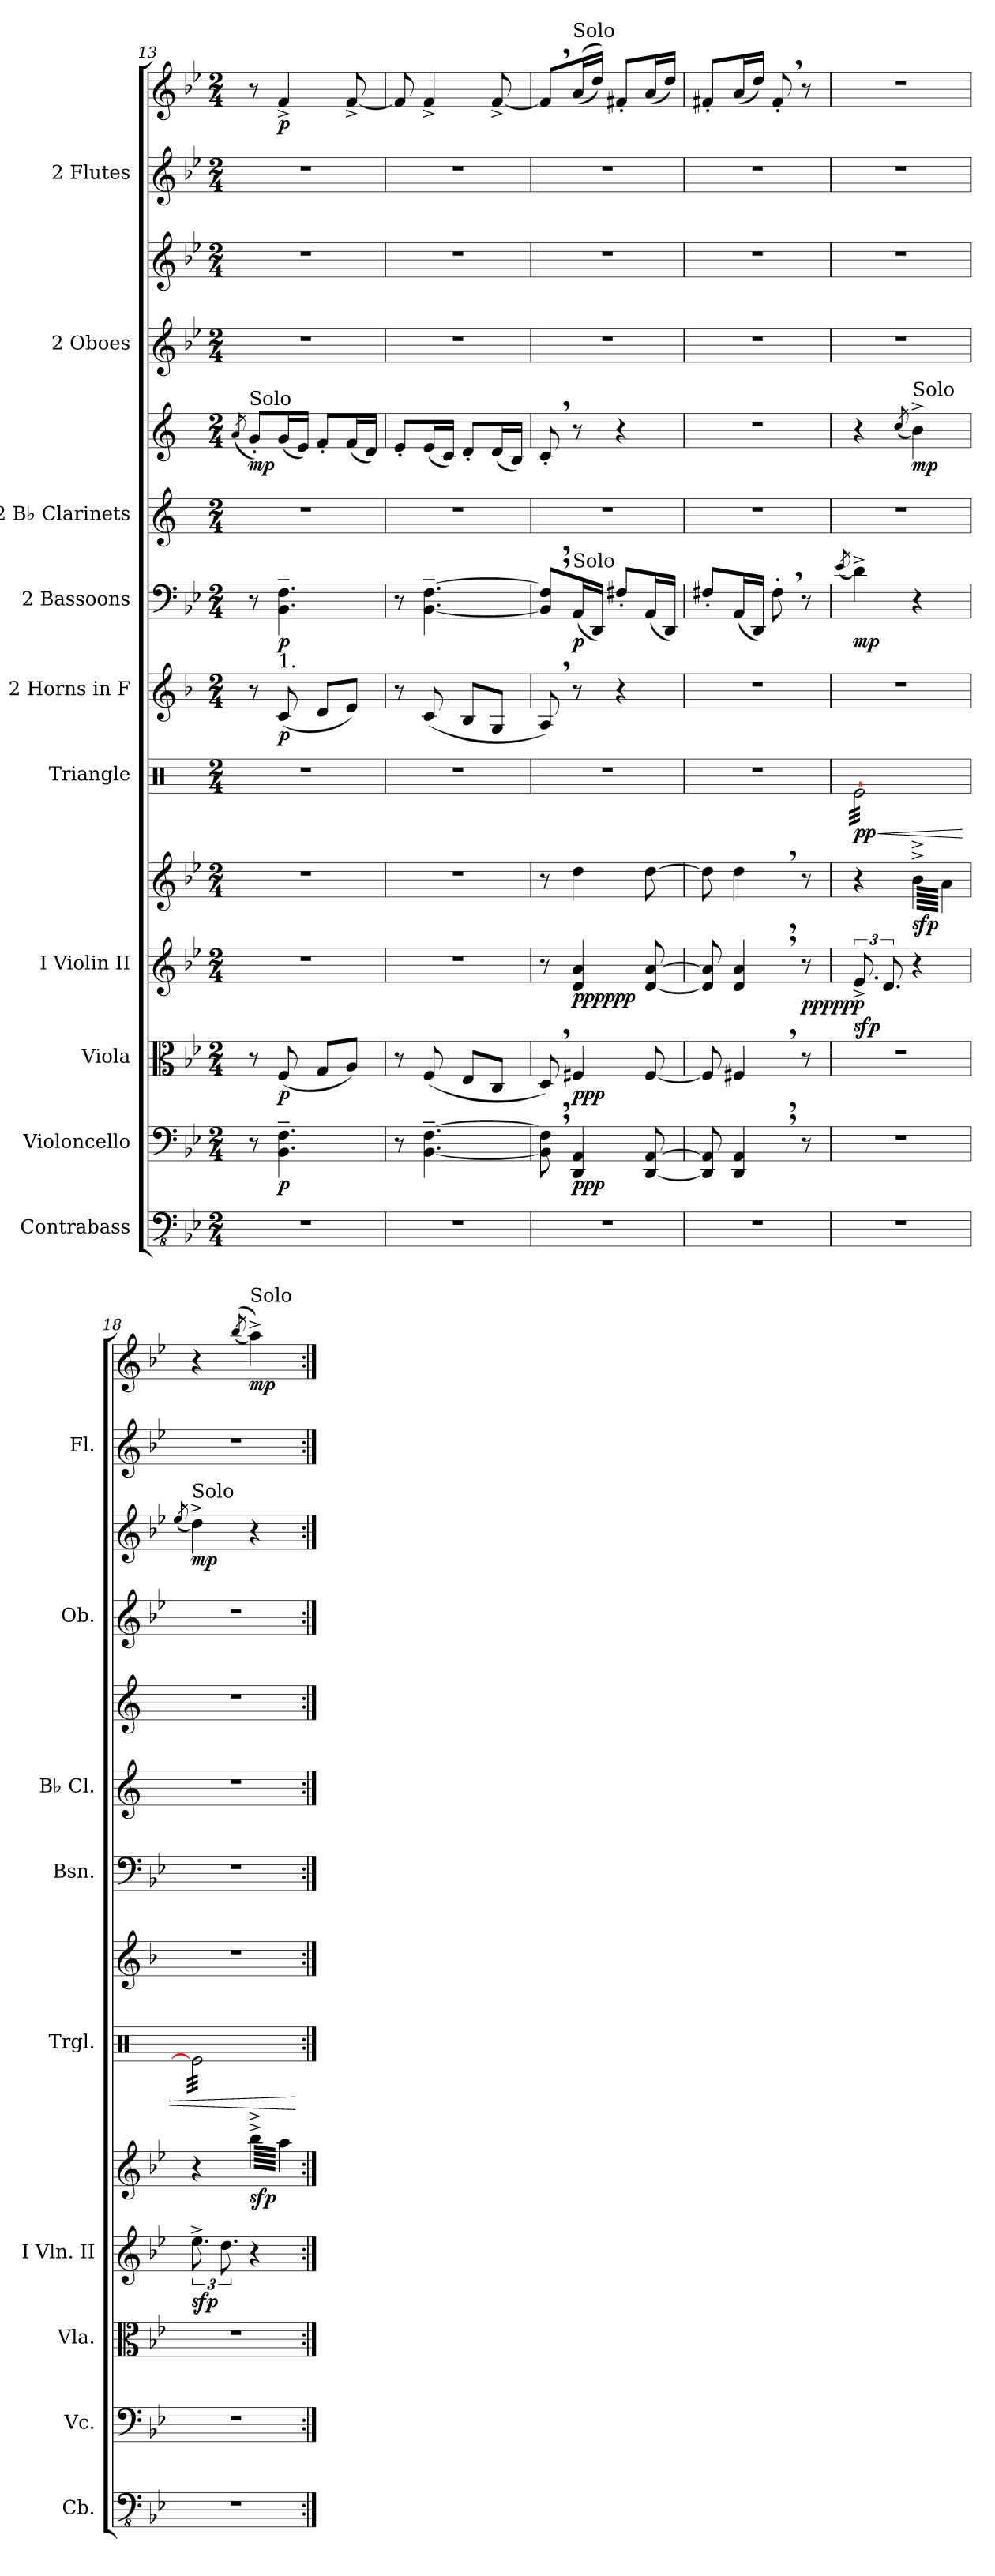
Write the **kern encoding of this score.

**kern	**kern	**dynam	**kern	**dynam	**kern	**kern	**dynam	**kern	**dynam	**kern	**dynam	**kern	**dynam	**kern	**kern	**dynam	**kern	**kern	**dynam	**kern	**kern	**dynam
*part10	*part9	*part9	*part8	*part8	*part7	*part7	*part7	*part6	*part6	*part5	*part5	*part4	*part4	*part3	*part3	*part3	*part2	*part2	*part2	*part1	*part1	*part1
*staff14	*staff13	*staff13	*staff12	*staff12	*staff11	*staff10	*staff10/11	*staff9	*staff9	*staff8	*staff8	*staff7	*staff7	*staff6	*staff5	*staff5/6	*staff4	*staff3	*staff3/4	*staff2	*staff1	*staff1/2
*I"Contrabass	*I"Violoncello	*	*I"Viola	*	*I"I  Violin  II	*	*	*I"Triangle	*	*I"2 Horns in F	*	*I"2 Bassoons	*	*I"2 B♭ Clarinets	*	*	*I"2 Oboes	*	*	*I"2 Flutes	*	*
*I'Cb.	*I'Vc.	*	*I'Vla.	*	*I'I  Vln.  II	*	*	*I'Trgl.	*	*	*	*I'Bsn.	*	*I'B♭ Cl.	*	*	*I'Ob.	*	*	*I'Fl.	*	*
*clefFv4	*clefF4	*	*clefC3	*	*clefG2	*clefG2	*	*clefX	*	*clefG2	*	*clefF4	*	*clefG2	*clefG2	*	*clefG2	*clefG2	*	*clefG2	*clefG2	*
*	*	*	*	*	*	*	*	*	*	*ITrd4c7	*	*	*	*ITrd1c2	*ITrd1c2	*	*	*	*	*	*	*
*k[b-e-]	*k[b-e-]	*	*k[b-e-]	*	*k[b-e-]	*k[b-e-]	*	*k[]	*	*k[b-e-]	*	*k[b-e-]	*	*k[b-e-]	*k[b-e-]	*	*k[b-e-]	*k[b-e-]	*	*k[b-e-]	*k[b-e-]	*
*M2/4	*M2/4	*	*M2/4	*	*M2/4	*M2/4	*	*M2/4	*	*M2/4	*	*M2/4	*	*M2/4	*M2/4	*	*M2/4	*M2/4	*	*M2/4	*M2/4	*
=13	=13	=13	=13	=13	=13	=13	=13	=13	=13	=13	=13	=13	=13	=13	=13	=13	=13	=13	=13	=13	=13	=13
.	.	.	.	.	.	.	.	.	.	.	.	.	.	.	(<8qg/	.	.	.	.	.	.	.
!	!	!	!	!	!	!	!	!	!	!	!	!	!	!	!LO:TX:a:t=Solo	!	!	!	!	!	!	!
!	!	!	!	!	!	!	!	!	!	!	!	!	!	!	!	!LO:DY:b	!	!	!	!	!	!
2r	8r	.	8r	.	2r	2r	.	2r	.	8r	.	8r	.	2r	8f'/L)	mp	2r	2r	.	2r	8r	.
!	!	!	!	!	!	!	!	!	!	!LO:TX:a:t=1.	!	!	!	!	!	!	!	!	!	!	!	!
!	!	!LO:DY:b	!	!LO:DY:b	!	!	!	!	!	!	!LO:DY:b	!	!LO:DY:b	!	!	!	!	!	!	!	!	!LO:DY:b
.	4.BB-\~ 4.F\~	p	(<8F/	p	.	.	.	.	.	(<8F/	p	4.BB-\~ 4.F\~	p	.	(<16f/L	.	.	.	.	.	4f^/	p
.	.	.	.	.	.	.	.	.	.	.	.	.	.	.	16d/JJ)	.	.	.	.	.	.	.
.	.	.	8G/L	.	.	.	.	.	.	8G/L	.	.	.	.	8e-'/L	.	.	.	.	.	.	.
.	.	.	8A/J)	.	.	.	.	.	.	8A/J)	.	.	.	.	(<16e-/L	.	.	.	.	.	[8f^/	.
.	.	.	.	.	.	.	.	.	.	.	.	.	.	.	16c/JJ)	.	.	.	.	.	.	.
=14	=14	=14	=14	=14	=14	=14	=14	=14	=14	=14	=14	=14	=14	=14	=14	=14	=14	=14	=14	=14	=14	=14
2r	8r	.	8r	.	2r	2r	.	2r	.	8r	.	8r	.	2r	8d'/L	.	2r	2r	.	2r	8f/]	.
.	[4.BB-\~ [4.F\~	.	(<8F/	.	.	.	.	.	.	(<8F/	.	[4.BB-\~ [4.F\~	.	.	(<16d/L	.	.	.	.	.	4f^/	.
.	.	.	.	.	.	.	.	.	.	.	.	.	.	.	16B-/JJ)	.	.	.	.	.	.	.
.	.	.	8E-/L	.	.	.	.	.	.	8E-/L	.	.	.	.	8c'/L	.	.	.	.	.	.	.
.	.	.	8C/J	.	.	.	.	.	.	8C/J	.	.	.	.	(<16c/L	.	.	.	.	.	[8f^/	.
.	.	.	.	.	.	.	.	.	.	.	.	.	.	.	16A/JJ)	.	.	.	.	.	.	.
=15	=15	=15	=15	=15	=15	=15	=15	=15	=15	=15	=15	=15	=15	=15	=15	=15	=15	=15	=15	=15	=15	=15
2r	8BB-\], 8F\],	.	8D,/)	.	8r	8r	.	2r	.	8D,/)	.	8BB-/], 8F/],L	.	2r	8B-',/	.	2r	2r	.	2r	8f,/L]	.
!	!	!	!	!	!	!	!	!	!	!	!	!	!	!	!	!	!	!	!	!	!LO:TX:a:t=Solo	!
!	!	!	!	!	!	!	!	!	!	!	!	!LO:TX:a:t=Solo	!	!	!	!	!	!	!	!	!	!
!	!	!LO:DY:b	!	!LO:DY:b	!	!	!LO:DY:b=2	!	!	!	!	!	!	!	!	!	!	!	!	!	!	!
!	!	!	!	!	!	!	!LO:DY:n=1:b	!	!	!	!	!	!LO:DY:b	!	!	!	!	!	!	!	!	!
.	4DD/ 4AA/	ppp	4F#X/	ppp	4d/ 4a/	4dd\	ppp ppp	.	.	8r	.	(<16AA/L	p	.	8r	.	.	.	.	.	(<(<16a/L	.
.	.	.	.	.	.	.	.	.	.	.	.	16DD/JJ)	.	.	.	.	.	.	.	.	16dd/JJ))	.
.	.	.	.	.	.	.	.	.	.	4r	.	8F#X'/L	.	.	4r	.	.	.	.	.	8f#X'/L	.
.	[8DD/ [8AA/	.	[8F#/	.	[8d/ [8a/	[8dd\	.	.	.	.	.	(<16AA/L	.	.	.	.	.	.	.	.	(<16a/L	.
.	.	.	.	.	.	.	.	.	.	.	.	16DD/JJ)	.	.	.	.	.	.	.	.	16dd/JJ)	.
=16	=16	=16	=16	=16	=16	=16	=16	=16	=16	=16	=16	=16	=16	=16	=16	=16	=16	=16	=16	=16	=16	=16
2r	8DD/] 8AA/]	.	8F#/]	.	8d/] 8a/]	8dd\]	.	2r	.	2r	.	8F#X'/L	.	2r	2r	.	2r	2r	.	2r	8f#X'/L	.
.	4DD/, 4AA/,	.	4F#X,/	.	4d/, 4a/,	4dd,\	.	.	.	.	.	(<16AA/L	.	.	.	.	.	.	.	.	(<16a/L	.
.	.	.	.	.	.	.	.	.	.	.	.	16DD/JJ)	.	.	.	.	.	.	.	.	16dd/JJ)	.
.	.	.	.	.	.	.	.	.	.	.	.	8F#',\	.	.	.	.	.	.	.	.	8f#',/	.
!	!	!	!	!	!	!	!LO:DY:b=2	!	!	!	!	!	!	!	!	!	!	!	!	!	!	!
!	!	!	!	!	!	!	!LO:DY:n=1:b=2	!	!	!	!	!	!	!	!	!	!	!	!	!	!	!
!	!	!	!	!	!	!	!LO:DY:n=2:b	!	!	!	!	!	!	!	!	!	!	!	!	!	!	!
.	8r	.	8r	.	8r	8r	pp pp pp	.	.	.	.	8r	.	.	.	.	.	.	.	.	8r	.
=17	=17	=17	=17	=17	=17	=17	=17	=17	=17	=17	=17	=17	=17	=17	=17	=17	=17	=17	=17	=17	=17	=17
.	.	.	.	.	.	.	.	.	.	.	.	(<8qe-/	.	.	.	.	.	.	.	.	.	.
!	!	!	!	!	!	!	!LO:DY:b=2	!	!LO:HP:b	!	!	!	!	!	!	!	!	!	!	!	!	!
!	!	!	!	!	!	!	!	!	!LO:DY:n=1:b	!	!	!	!LO:DY:b	!	!	!	!	!	!	!	!	!
*	*	*	*	*	*	*	*	*tremolo	*	*	*	*	*	*	*	*	*	*	*	*	*	*
2r	2r	.	2r	.	12.e-^/	4r	sfp	[32Re\LLL	< pp	2r	.	4d^\)	mp	2r	4r	.	2r	2r	.	2r	2r	.
.	.	.	.	.	.	.	.	32Re\	.	.	.	.	.	.	.	.	.	.	.	.	.	.
.	.	.	.	.	.	.	.	32Re\	.	.	.	.	.	.	.	.	.	.	.	.	.	.
.	.	.	.	.	.	.	.	32Re\	.	.	.	.	.	.	.	.	.	.	.	.	.	.
.	.	.	.	.	12.d/	.	.	32Re\	.	.	.	.	.	.	.	.	.	.	.	.	.	.
.	.	.	.	.	.	.	.	32Re\	.	.	.	.	.	.	.	.	.	.	.	.	.	.
.	.	.	.	.	.	.	.	32Re\	.	.	.	.	.	.	.	.	.	.	.	.	.	.
.	.	.	.	.	.	.	.	32Re\	.	.	.	.	.	.	.	.	.	.	.	.	.	.
.	.	.	.	.	.	.	.	.	.	.	.	.	.	.	(<8qb-/	.	.	.	.	.	.	.
!	!	!	!	!	!	!	!	!	!	!	!	!	!	!	!LO:TX:a:t=Solo	!	!	!	!	!	!	!
!	!	!	!	!	!	!	!LO:DY:b	!	!	!	!	!	!	!	!	!LO:DY:b	!	!	!	!	!	!
*	*	*	*	*	*	*tremolo	*	*	*	*	*	*	*	*	*	*	*	*	*	*	*	*
.	.	.	.	.	4r	64b-^\LLLL	sfp	32Re\	.	.	.	4r	.	.	4a^\)	mp	.	.	.	.	.	.
.	.	.	.	.	.	64a/	.	.	.	.	.	.	.	.	.	.	.	.	.	.	.	.
.	.	.	.	.	.	64b-^\	.	32Re\	.	.	.	.	.	.	.	.	.	.	.	.	.	.
.	.	.	.	.	.	64a/	.	.	.	.	.	.	.	.	.	.	.	.	.	.	.	.
.	.	.	.	.	.	64b-^\	.	32Re\	.	.	.	.	.	.	.	.	.	.	.	.	.	.
.	.	.	.	.	.	64a/	.	.	.	.	.	.	.	.	.	.	.	.	.	.	.	.
.	.	.	.	.	.	64b-^\	.	32Re\	.	.	.	.	.	.	.	.	.	.	.	.	.	.
.	.	.	.	.	.	64a/	.	.	.	.	.	.	.	.	.	.	.	.	.	.	.	.
.	.	.	.	.	.	64b-^\	.	32Re\	.	.	.	.	.	.	.	.	.	.	.	.	.	.
.	.	.	.	.	.	64a/	.	.	.	.	.	.	.	.	.	.	.	.	.	.	.	.
.	.	.	.	.	.	64b-^\	.	32Re\	.	.	.	.	.	.	.	.	.	.	.	.	.	.
.	.	.	.	.	.	64a/	.	.	.	.	.	.	.	.	.	.	.	.	.	.	.	.
.	.	.	.	.	.	64b-^\	.	32Re\	.	.	.	.	.	.	.	.	.	.	.	.	.	.
.	.	.	.	.	.	64a/	.	.	.	.	.	.	.	.	.	.	.	.	.	.	.	.
.	.	.	.	.	.	64b-^\	.	32Re\JJJ	.	.	.	.	.	.	.	.	.	.	.	.	.	.
.	.	.	.	.	.	64a/JJJJ	.	.	.	.	.	.	.	.	.	.	.	.	.	.	.	.
=18	=18	=18	=18	=18	=18	=18	=18	=18	=18	=18	=18	=18	=18	=18	=18	=18	=18	=18	=18	=18	=18	=18
.	.	.	.	.	.	.	.	.	.	.	.	.	.	.	.	.	.	(<8qee-/	.	.	.	.
!	!	!	!	!	!	!	!	!	!	!	!	!	!	!	!	!	!	!LO:TX:a:t=Solo	!	!	!	!
!	!	!	!	!	!	!	!LO:DY:b=2	!	!	!	!	!	!	!	!	!	!	!	!LO:DY:b	!	!	!
2r	2r	.	2r	.	12.ee-^\	4r	sfp	32Re\]LLL	.	2r	.	2r	.	2r	2r	.	2r	4dd^\)	mp	2r	4r	.
.	.	.	.	.	.	.	.	.	.	.	.	.	.	.	.	.	.	.	.	.	.	.
.	.	.	.	.	.	.	.	32Re\	.	.	.	.	.	.	.	.	.	.	.	.	.	.
.	.	.	.	.	.	.	.	.	.	.	.	.	.	.	.	.	.	.	.	.	.	.
.	.	.	.	.	.	.	.	32Re\	.	.	.	.	.	.	.	.	.	.	.	.	.	.
.	.	.	.	.	.	.	.	.	.	.	.	.	.	.	.	.	.	.	.	.	.	.
.	.	.	.	.	.	.	.	32Re\	.	.	.	.	.	.	.	.	.	.	.	.	.	.
.	.	.	.	.	.	.	.	.	.	.	.	.	.	.	.	.	.	.	.	.	.	.
.	.	.	.	.	12.dd\	.	.	32Re\	.	.	.	.	.	.	.	.	.	.	.	.	.	.
.	.	.	.	.	.	.	.	32Re\	.	.	.	.	.	.	.	.	.	.	.	.	.	.
.	.	.	.	.	.	.	.	32Re\	.	.	.	.	.	.	.	.	.	.	.	.	.	.
.	.	.	.	.	.	.	.	32Re\	.	.	.	.	.	.	.	.	.	.	.	.	.	.
.	.	.	.	.	.	.	.	.	.	.	.	.	.	.	.	.	.	.	.	.	(<(<8qbb-/	.
!	!	!	!	!	!	!	!	!	!	!	!	!	!	!	!	!	!	!	!	!	!LO:TX:a:t=Solo	!
!	!	!	!	!	!	!	!LO:DY:b	!	!	!	!	!	!	!	!	!	!	!	!	!	!	!LO:DY:b
.	.	.	.	.	4r	64bb-^\LLLL	sfp	32Re\	.	.	.	.	.	.	.	.	.	4r	.	.	4aa^\))	mp
.	.	.	.	.	.	64aa\	.	.	.	.	.	.	.	.	.	.	.	.	.	.	.	.
.	.	.	.	.	.	64bb-^\	.	32Re\	.	.	.	.	.	.	.	.	.	.	.	.	.	.
.	.	.	.	.	.	64aa\	.	.	.	.	.	.	.	.	.	.	.	.	.	.	.	.
.	.	.	.	.	.	64bb-^\	.	32Re\	.	.	.	.	.	.	.	.	.	.	.	.	.	.
.	.	.	.	.	.	64aa\	.	.	.	.	.	.	.	.	.	.	.	.	.	.	.	.
.	.	.	.	.	.	64bb-^\	.	32Re\	.	.	.	.	.	.	.	.	.	.	.	.	.	.
.	.	.	.	.	.	64aa\	.	.	.	.	.	.	.	.	.	.	.	.	.	.	.	.
.	.	.	.	.	.	64bb-^\	.	32Re\	.	.	.	.	.	.	.	.	.	.	.	.	.	.
.	.	.	.	.	.	64aa\	.	.	.	.	.	.	.	.	.	.	.	.	.	.	.	.
.	.	.	.	.	.	64bb-^\	.	32Re\	.	.	.	.	.	.	.	.	.	.	.	.	.	.
.	.	.	.	.	.	64aa\	.	.	.	.	.	.	.	.	.	.	.	.	.	.	.	.
.	.	.	.	.	.	64bb-^\	.	32Re\	.	.	.	.	.	.	.	.	.	.	.	.	.	.
.	.	.	.	.	.	64aa\	.	.	.	.	.	.	.	.	.	.	.	.	.	.	.	.
.	.	.	.	.	.	64bb-^\	.	32Re\JJJ	.	.	.	.	.	.	.	.	.	.	.	.	.	.
*	*	*	*	*	*	*	*	*Xtremolo	*	*	*	*	*	*	*	*	*	*	*	*	*	*
.	.	.	.	.	.	64aa\JJJJ	.	.	.	.	.	.	.	.	.	.	.	.	.	.	.	.
*	*	*	*	*	*	*Xtremolo	*	*	*	*	*	*	*	*	*	*	*	*	*	*	*	*
.	.	.	.	.	.	.	.	.	[	.	.	.	.	.	.	.	.	.	.	.	.	.
.	.	.	.	.	.	.	.	.	.	.	.	.	.	.	.	.	.	.	.	.	.	.
.	.	.	.	.	.	.	.	.	.	.	.	.	.	.	.	.	.	.	.	.	.	.
.	.	.	.	.	.	.	.	.	.	.	.	.	.	.	.	.	.	.	.	.	.	.
.	.	.	.	.	.	.	.	.	.	.	.	.	.	.	.	.	.	.	.	.	.	.
.	.	.	.	.	.	.	.	.	.	.	.	.	.	.	.	.	.	.	.	.	.	.
.	.	.	.	.	.	.	.	.	.	.	.	.	.	.	.	.	.	.	.	.	.	.
.	.	.	.	.	.	.	.	.	.	.	.	.	.	.	.	.	.	.	.	.	.	.
=:|!	=:|!	=:|!	=:|!	=:|!	=:|!	=:|!	=:|!	=:|!	=:|!	=:|!	=:|!	=:|!	=:|!	=:|!	=:|!	=:|!	=:|!	=:|!	=:|!	=:|!	=:|!	=:|!
*-	*-	*-	*-	*-	*-	*-	*-	*-	*-	*-	*-	*-	*-	*-	*-	*-	*-	*-	*-	*-	*-	*-
